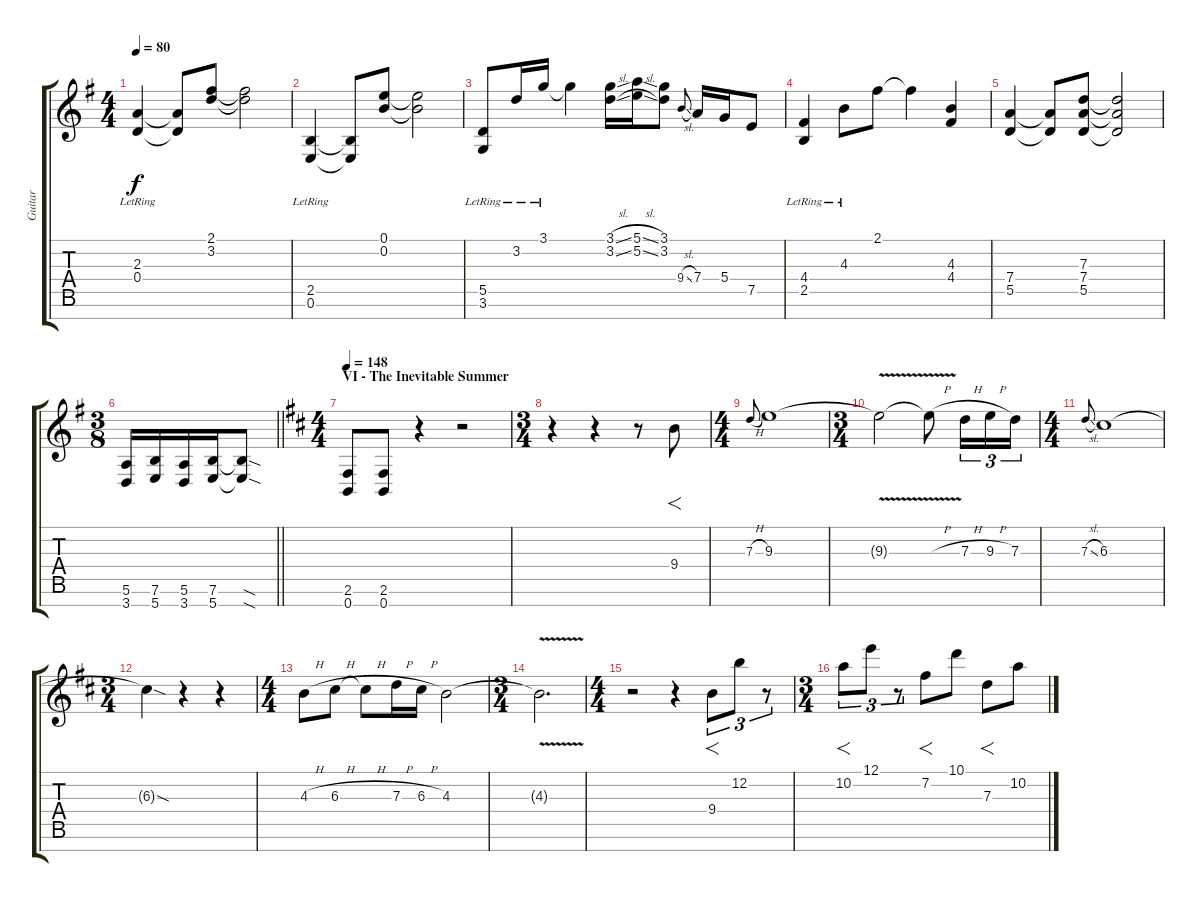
\track ("Guitar" "Guitar") {instrument acousticguitarsteel}
\staff {score tabs}
\tuning (E4 B3 G3 D3 A2 E2 B1) {hide}
\ts (4 4)
\tempo 80
\clef g2
\ks g
(2.3{lr} 0.4{lr}).4{dy f} (2.3{t} 0.4{t}).8 (2.1 3.2).8 (2.1{t} 3.2{t}).2 |
(2.5{lr} 0.6{lr}).4 (2.5{t} 0.6{t}).8 (0.1 0.2).8 (0.1{t} 0.2{t}).2 |
(5.5{lr} 3.6{lr}).8 3.2{lr}.16 3.1{lr}.16 3.1{t}.4 (3.1{sl} 3.2{sl}).16 (5.1{sl} 5.2{sl}).16 (3.1 3.2).8 9.4{sl}.8{gr onbeat} 7.4.16 5.4.16 7.5.8 |
(4.4{lr} 2.5{lr}).4 4.3{lr}.8 2.1.8 2.1{t}.4 (4.3 4.4).4 |
(7.4 5.5).4 (7.4{t} 5.5{t}).8 (7.3 7.4 5.5).8 (7.3{t} 7.4{t} 5.5{t}).2 |
\ts (3 8)
\barLineRight lightlight
(5.6 3.7).16 (7.6 5.7).16 (5.6 3.7).16 (7.6 5.7).16 (7.6{sod t} 5.7{sod t}).8 |
\ts (4 4)
\section ("" "VI - The Inevitable Summer")
\tempo 148
\ks bminor
(2.6 0.7).8 (2.6 0.7).8 r.4 r.2 |
\ts (3 4)
r.4 r.4 r.8 9.4.8{f} |
\ts (4 4)
7.3{h}.8{gr onbeat} 9.3.1 |
\ts (3 4)
9.3{v t}.2 9.3{h t}.8 7.3{h}.16{tu (3 2)} 9.3{h}.16{tu (3 2)} 7.3.16{tu (3 2)} |
\ts (4 4)
7.3{sl}.8{gr onbeat} 6.3.1 |
\ts (3 4)
6.3{sod t}.4 r.4 r.4 |
\ts (4 4)
4.3{h}.8 6.3{h}.8 6.3{h t}.8 7.3{h}.16 6.3{h}.16 4.3.2 |
\ts (3 4)
4.3{v t}.2{d} |
\ts (4 4)
r.2 r.4 9.4.8{f tu (3 2)} 12.2.8{tu (3 2)} r.8{tu (3 2)} |
\ts (3 4)
10.2.8{f tu (3 2)} 12.1.8{tu (3 2)} r.8{tu (3 2)} 7.2.8{f} 10.1.8 7.3.8{f} 10.2.8
